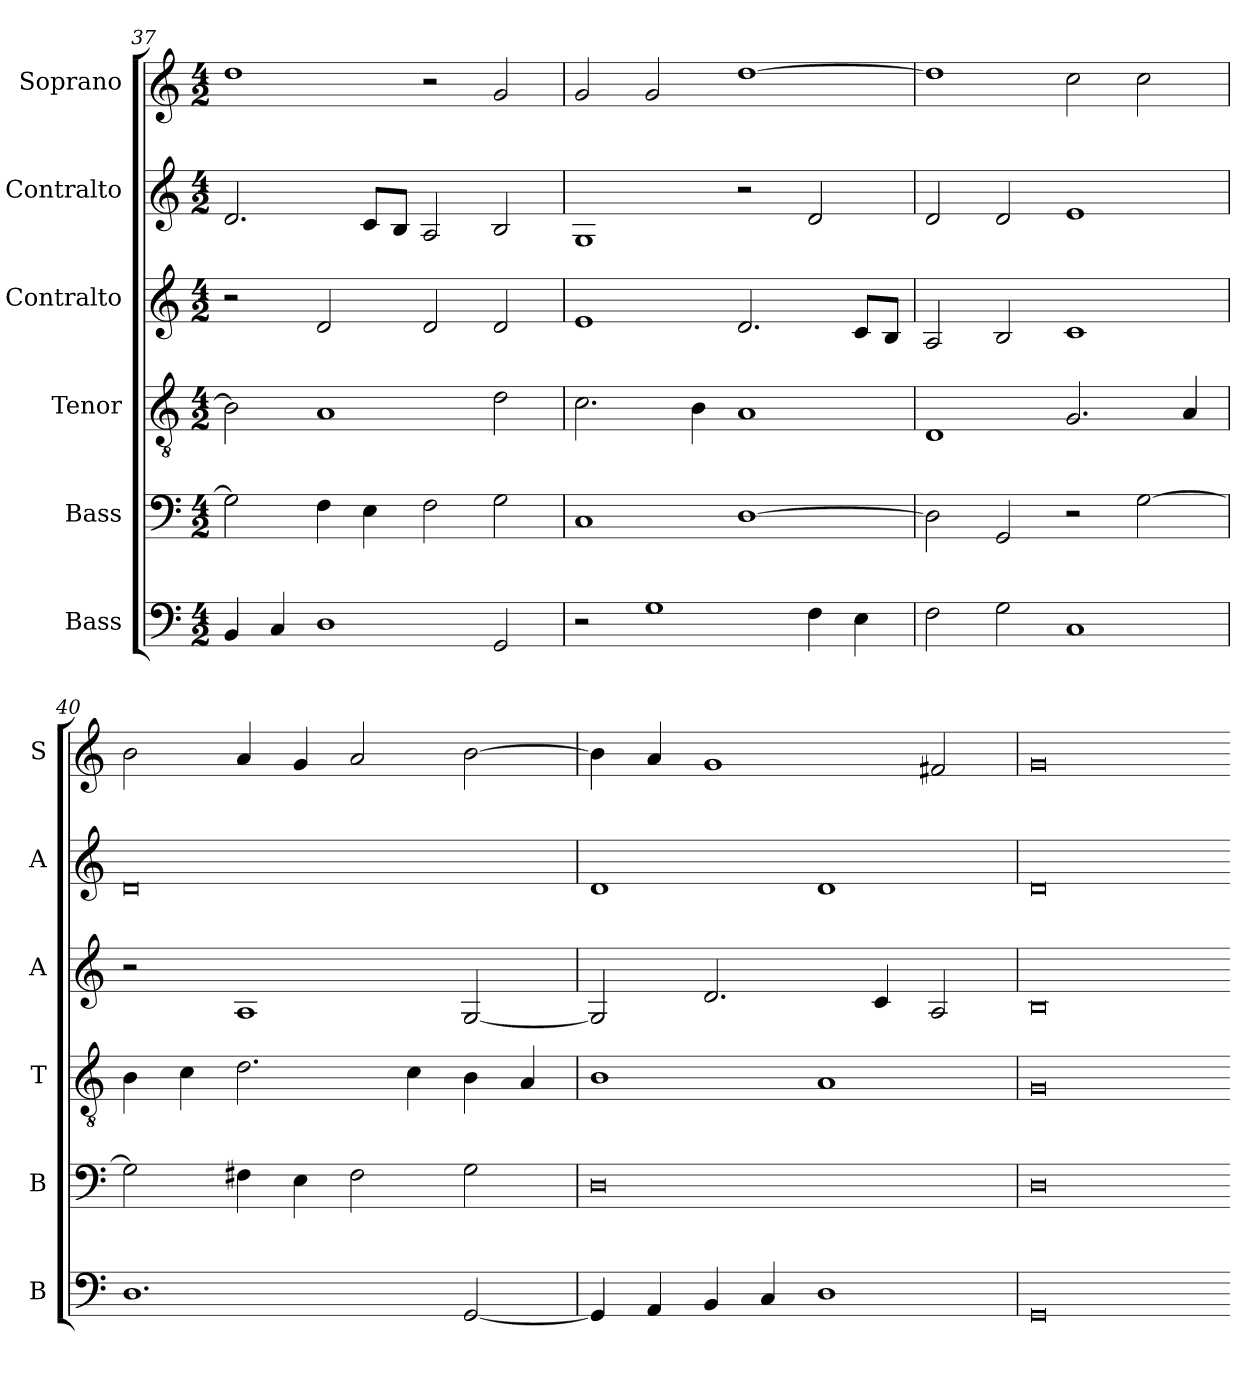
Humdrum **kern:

**kern	**kern	**kern	**kern	**kern	**kern
*part6	*part5	*part4	*part3	*part2	*part1
*staff6	*staff5	*staff4	*staff3	*staff2	*staff1
*I"Bass	*I"Bass	*I"Tenor	*I"Contralto	*I"Contralto	*I"Soprano
*I'B	*I'B	*I'T	*I'A	*I'A	*I'S
*clefF4	*clefF4	*clefGv2	*clefG2	*clefG2	*clefG2
*k[]	*k[]	*k[]	*k[]	*k[]	*k[]
*G:mix	*G:mix	*G:mix	*G:mix	*G:mix	*G:mix
*M4/2	*M4/2	*M4/2	*M4/2	*M4/2	*M4/2
=37	=37	=37	=37	=37	=37
4BB	2G]	2B]	2r	2.d	1dd
4C	.	.	.	.	.
1D	4F	1A	2d	.	.
.	4E	.	.	8c/L	.
.	.	.	.	8B/J	.
.	2F	.	2d	2A	2r
2GG	2G	2d	2d	2B	2g
=38	=38	=38	=38	=38	=38
2r	1C	2.c	1e	1G	2g
1G	.	.	.	.	2g
.	.	4B	.	.	.
.	[1D	1A	2.d	2r	[1dd
4F	.	.	.	2d	.
4E	.	.	8c/L	.	.
.	.	.	8B/J	.	.
=39	=39	=39	=39	=39	=39
2F	2D]	1D	2A	2d	1dd]
2G	2GG	.	2B	2d	.
1C	2r	2.G	1c	1e	2cc
.	[2G	.	.	.	2cc
.	.	4A	.	.	.
=40	=40	=40	=40	=40	=40
1.D	2G]	4B	2r	0d	2b
.	.	4c	.	.	.
.	4F#X	2.d	1A	.	4a
.	4E	.	.	.	4g
.	2F#	.	.	.	2a
.	.	4c	.	.	.
[2GG	2G	4B	[2G	.	[2b
.	.	4A	.	.	.
=41	=41	=41	=41	=41	=41
4GG]	0D	1B	2G]	1d	4b]
4AA	.	.	.	.	4a
4BB	.	.	2.d	.	1g
4C	.	.	.	.	.
1D	.	1A	.	1d	.
.	.	.	4c	.	.
.	.	.	2A	.	2f#X
=42	=42	=42	=42	=42	=42
0GG	0D	0G	0B	0d	0g
=-	=-	=-	=-	=-	=-
*-	*-	*-	*-	*-	*-
